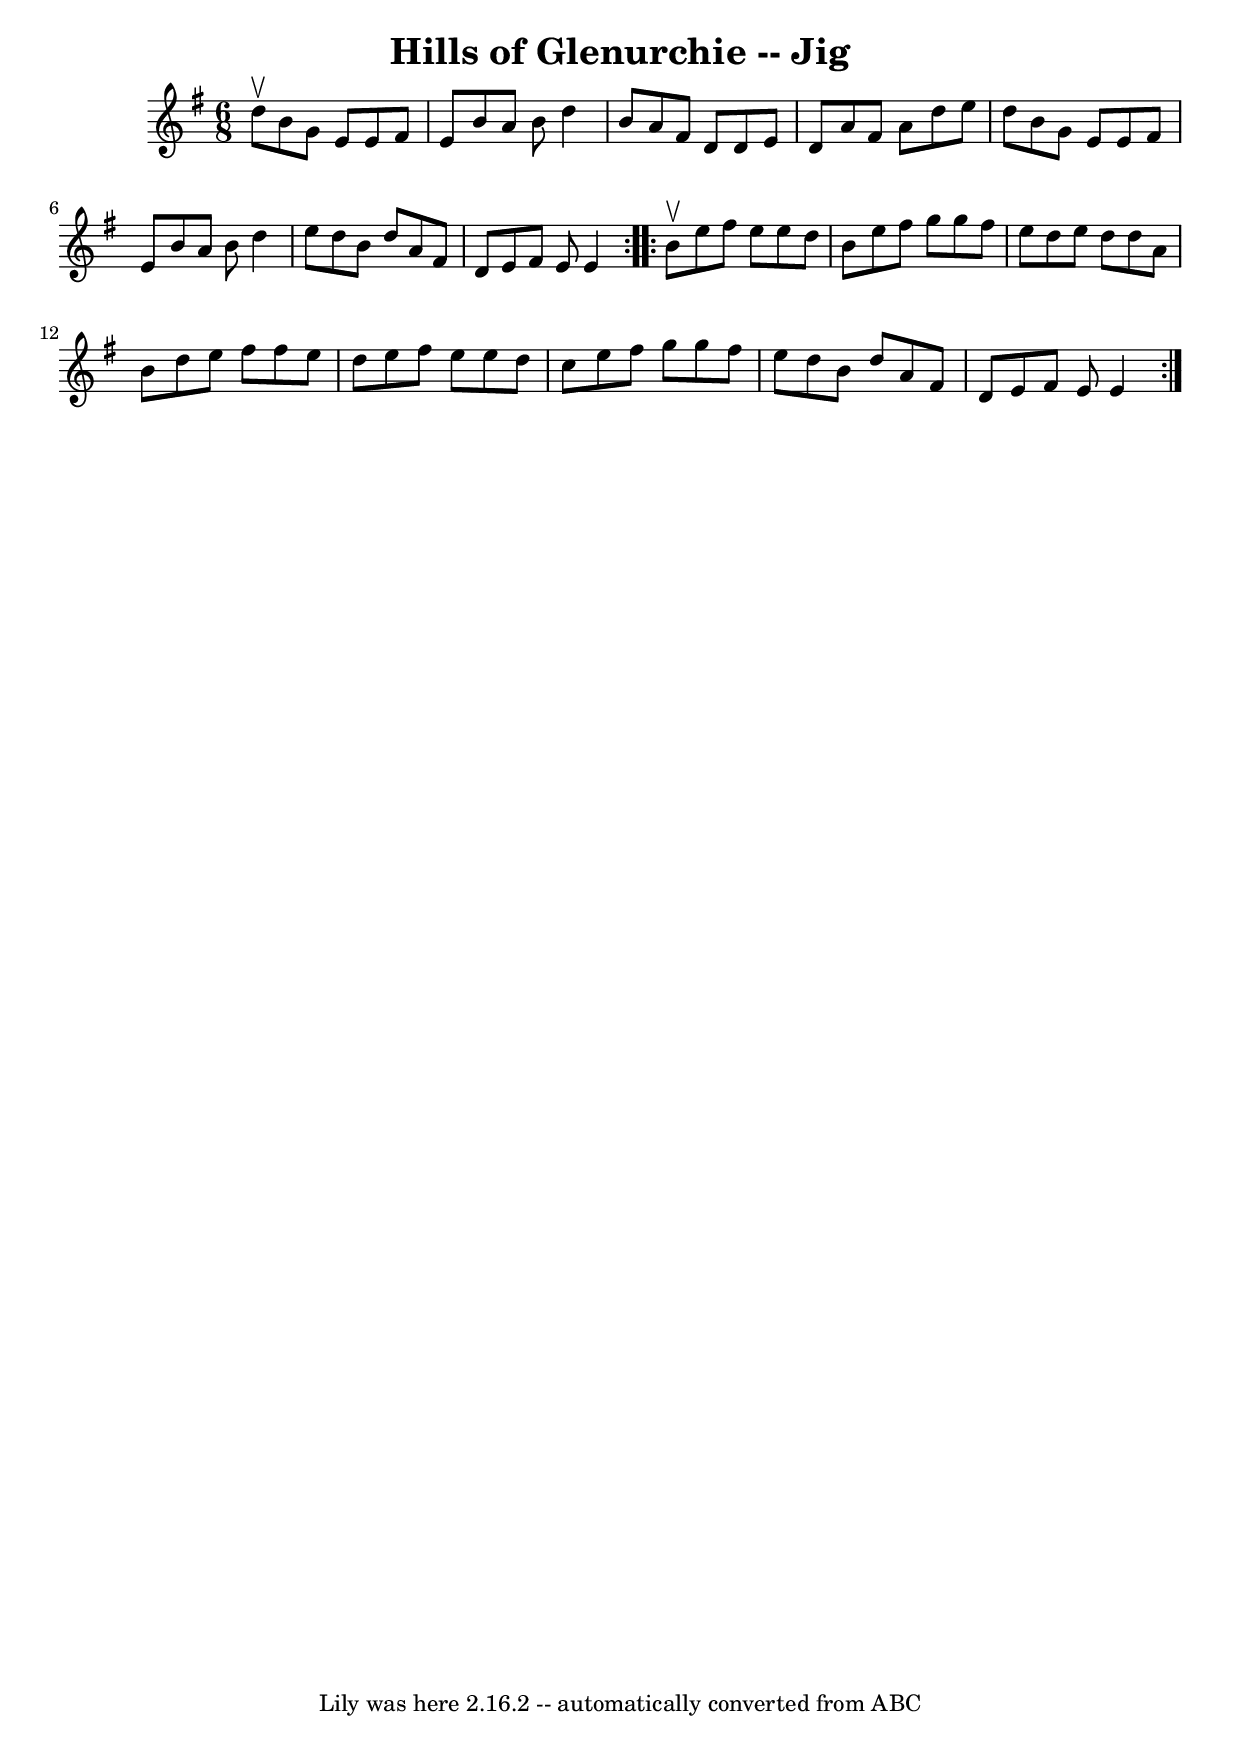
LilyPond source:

\version "2.7.40"
\include "Mammoth.ily"
\header {
	%% book = "Ryan's Mammoth Collection of Fiddle Tunes"
	crossRefNumber = "1"
	footnotes = ""
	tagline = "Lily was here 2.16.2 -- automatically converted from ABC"
	title = "Hills of Glenurchie -- Jig"
}
voicedefault =  {
\set Score.defaultBarType = "empty"

\repeat volta 2 {
\time 6/8 \key e \minor d''8^\upbow       |
 b'8 g'8 e'8    
e'8 fis'8 e'8    |
 b'8 a'8 b'8 d''4 b'8    |
  
 a'8 fis'8 d'8 d'8 e'8 d'8    |
 a'8 fis'8 a'8    
d''8 e''8 d''8    |
     |
 b'8 g'8 e'8 e'8    
fis'8 e'8    |
 b'8 a'8 b'8 d''4 e''8    |
 d''8 
 b'8 d''8 a'8 fis'8 d'8    |
 e'8 fis'8 e'8 e'4  
  }     \repeat volta 2 { b'8^\upbow       |
 e''8 fis''8 e''8 
 e''8 d''8 b'8    |
 e''8 fis''8 g''8 g''8 fis''8   
 e''8    |
 d''8 e''8 d''8 d''8 a'8 b'8    |
   
d''8 e''8 fis''8 fis''8 e''8 d''8    |
     |
   
e''8 fis''8 e''8 e''8 d''8 c''8    |
 e''8 fis''8    
g''8 g''8 fis''8 e''8    |
 d''8 b'8 d''8 a'8    
fis'8 d'8    |
 e'8 fis'8 e'8 e'4    }   
}

\score{
    <<

	\context Staff="default"
	{
	    \voicedefault 
	}

    >>
	\layout {
	}
	\midi {}
}
